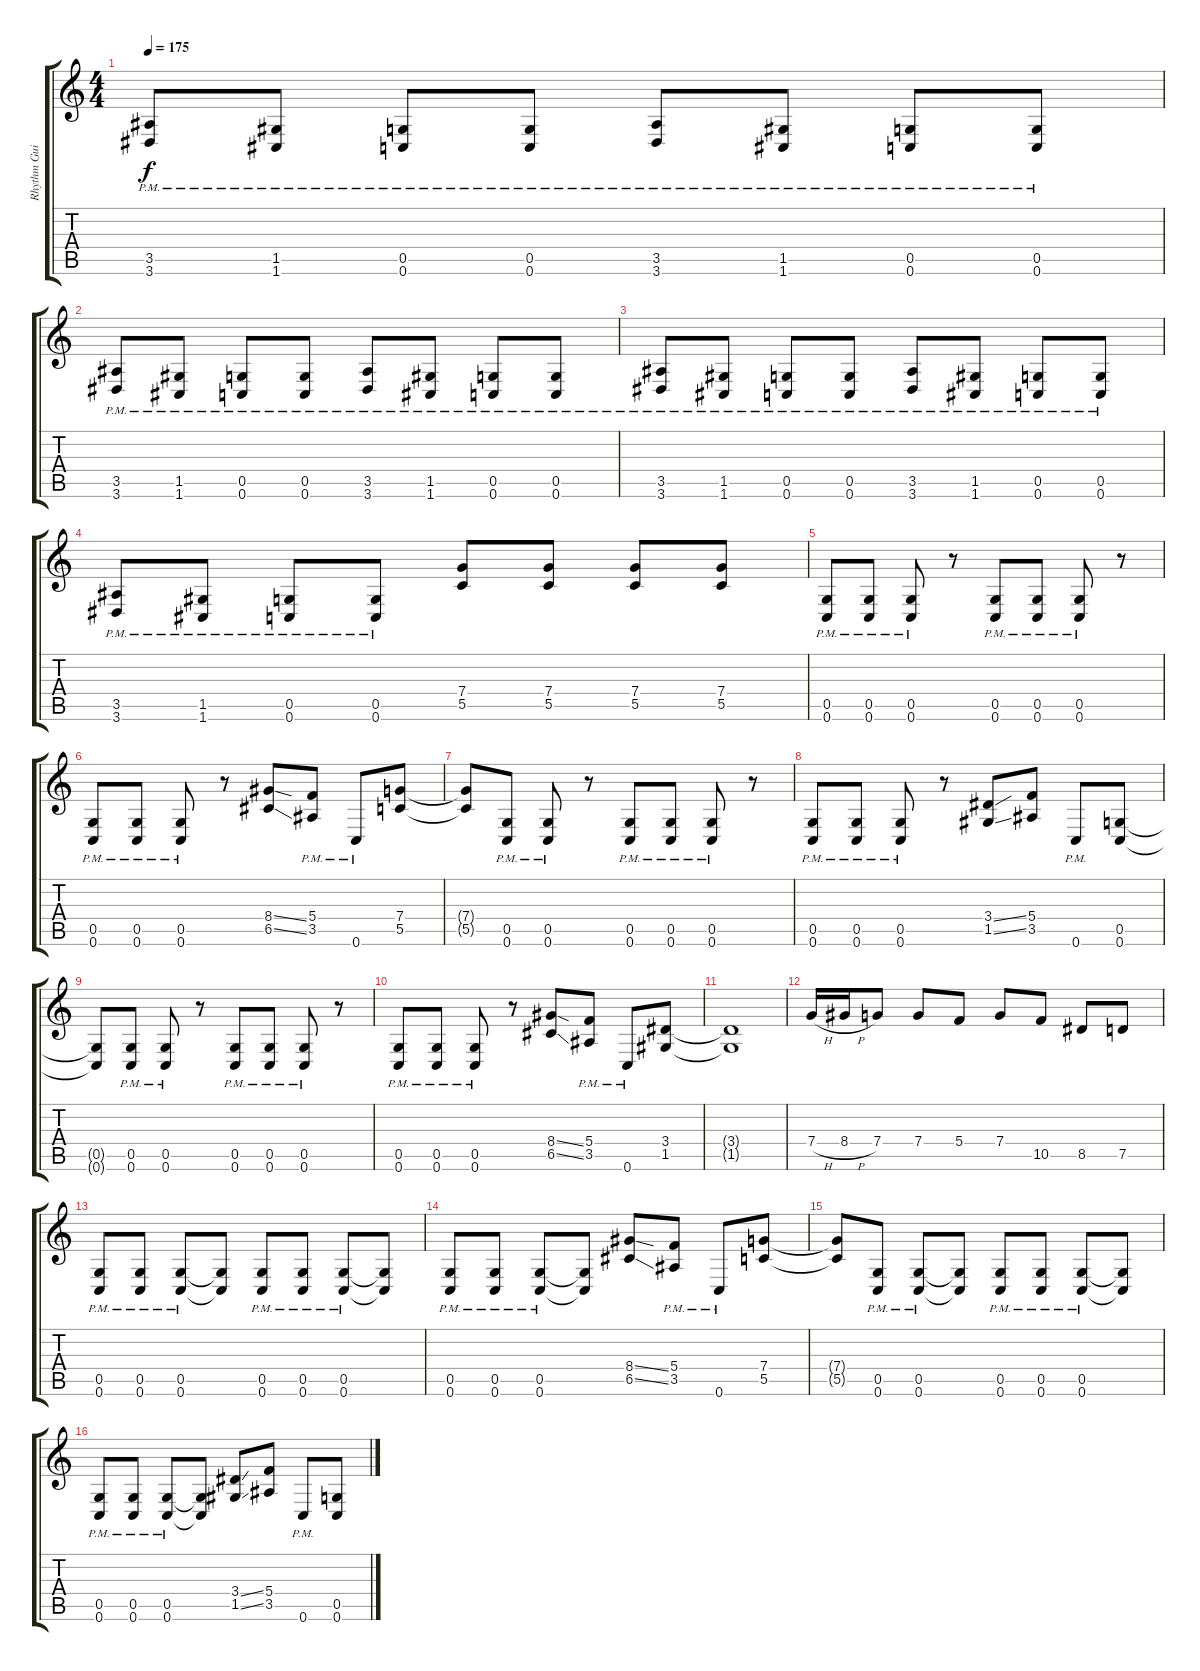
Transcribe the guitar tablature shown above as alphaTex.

\track ("Rhythm Guitar" "Rhythm Gui") {instrument distortionguitar}
\staff {score tabs}
\tuning (D4 A3 F3 C3 G2 C2) {hide}
\ts (4 4)
\tempo 175
\clef g2
\ks c
(3.5{pm} 3.6{pm}).8{dy f} (1.5{pm} 1.6{pm}).8 (0.5{pm} 0.6{pm}).8 (0.5{pm} 0.6{pm}).8 (3.5{pm} 3.6{pm}).8 (1.5{pm} 1.6{pm}).8 (0.5{pm} 0.6{pm}).8 (0.5{pm} 0.6{pm}).8 |
(3.5{pm} 3.6{pm}).8 (1.5{pm} 1.6{pm}).8 (0.5{pm} 0.6{pm}).8 (0.5{pm} 0.6{pm}).8 (3.5{pm} 3.6{pm}).8 (1.5{pm} 1.6{pm}).8 (0.5{pm} 0.6{pm}).8 (0.5{pm} 0.6{pm}).8 |
(3.5{pm} 3.6{pm}).8 (1.5{pm} 1.6{pm}).8 (0.5{pm} 0.6{pm}).8 (0.5{pm} 0.6{pm}).8 (3.5{pm} 3.6{pm}).8 (1.5{pm} 1.6{pm}).8 (0.5{pm} 0.6{pm}).8 (0.5{pm} 0.6{pm}).8 |
(3.5{pm} 3.6{pm}).8 (1.5{pm} 1.6{pm}).8 (0.5{pm} 0.6{pm}).8 (0.5{pm} 0.6{pm}).8 (7.4 5.5).8 (7.4 5.5).8 (7.4 5.5).8 (7.4 5.5).8 |
(0.5{pm} 0.6{pm}).8 (0.5{pm} 0.6{pm}).8 (0.5{pm} 0.6{pm}).8 r.8 (0.5{pm} 0.6{pm}).8 (0.5{pm} 0.6{pm}).8 (0.5{pm} 0.6{pm}).8 r.8 |
(0.5{pm} 0.6{pm}).8 (0.5{pm} 0.6{pm}).8 (0.5{pm} 0.6{pm}).8 r.8 (8.4{ss} 6.5{ss}).8 (5.4{pm} 3.5{pm}).8 0.6{pm}.8 (7.4 5.5).8 |
(7.4{t} 5.5{t}).8 (0.5{pm} 0.6{pm}).8 (0.5{pm} 0.6{pm}).8 r.8 (0.5{pm} 0.6{pm}).8 (0.5{pm} 0.6{pm}).8 (0.5{pm} 0.6{pm}).8 r.8 |
(0.5{pm} 0.6{pm}).8 (0.5{pm} 0.6{pm}).8 (0.5{pm} 0.6{pm}).8 r.8 (3.4{ss} 1.5{ss}).8 (5.4 3.5).8 0.6{pm}.8 (0.5 0.6).8 |
(0.5{t} 0.6{t}).8 (0.5{pm} 0.6{pm}).8 (0.5{pm} 0.6{pm}).8 r.8 (0.5{pm} 0.6{pm}).8 (0.5{pm} 0.6{pm}).8 (0.5{pm} 0.6{pm}).8 r.8 |
(0.5{pm} 0.6{pm}).8 (0.5{pm} 0.6{pm}).8 (0.5{pm} 0.6{pm}).8 r.8 (8.4{ss} 6.5{ss}).8 (5.4{pm} 3.5{pm}).8 0.6{pm}.8 (3.4 1.5).8 |
(3.4{t} 1.5{t}).1 |
7.4{h}.16 8.4{h}.16 7.4.8 7.4.8 5.4.8 7.4.8 10.5.8 8.5.8 7.5.8 |
(0.5{pm} 0.6{pm}).8 (0.5{pm} 0.6{pm}).8 (0.5{pm} 0.6{pm}).8 (0.5{t} 0.6{t}).8 (0.5{pm} 0.6{pm}).8 (0.5{pm} 0.6{pm}).8 (0.5{pm} 0.6{pm}).8 (0.5{t} 0.6{t}).8 |
(0.5{pm} 0.6{pm}).8 (0.5{pm} 0.6{pm}).8 (0.5{pm} 0.6{pm}).8 (0.5{t} 0.6{t}).8 (8.4{ss} 6.5{ss}).8 (5.4{pm} 3.5{pm}).8 0.6{pm}.8 (7.4 5.5).8 |
(7.4{t} 5.5{t}).8 (0.5{pm} 0.6{pm}).8 (0.5{pm} 0.6{pm}).8 (0.5{t} 0.6{t}).8 (0.5{pm} 0.6{pm}).8 (0.5{pm} 0.6{pm}).8 (0.5{pm} 0.6{pm}).8 (0.5{t} 0.6{t}).8 |
(0.5{pm} 0.6{pm}).8 (0.5{pm} 0.6{pm}).8 (0.5{pm} 0.6{pm}).8 (0.5{t} 0.6{t}).8 (3.4{ss} 1.5{ss}).8 (5.4 3.5).8 0.6{pm}.8 (0.5 0.6).8
